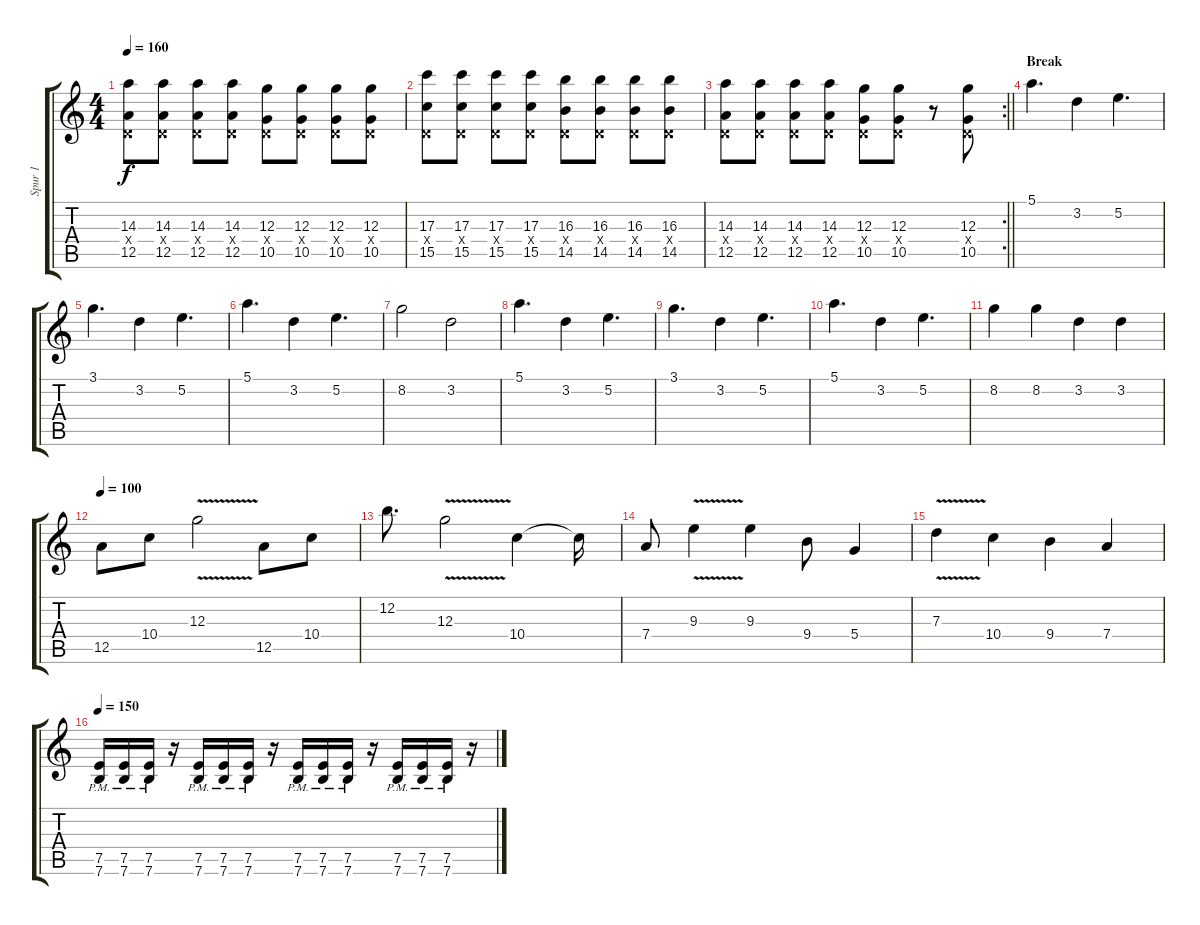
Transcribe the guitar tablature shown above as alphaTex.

\track ("Spur 1" "Spur 1") {instrument overdrivenguitar}
\staff {score tabs}
\tuning (E4 B3 G3 D3 A2 E2) {hide}
\ts (4 4)
\tempo 160
\clef g2
\ks c
(14.3 0.4{x} 12.5).8{dy f} (14.3 0.4{x} 12.5).8 (14.3 0.4{x} 12.5).8 (14.3 0.4{x} 12.5).8 (12.3 0.4{x} 10.5).8 (12.3 0.4{x} 10.5).8 (12.3 0.4{x} 10.5).8 (12.3 0.4{x} 10.5).8 |
(17.3 0.4{x} 15.5).8 (17.3 0.4{x} 15.5).8 (17.3 0.4{x} 15.5).8 (17.3 0.4{x} 15.5).8 (16.3 0.4{x} 14.5).8 (16.3 0.4{x} 14.5).8 (16.3 0.4{x} 14.5).8 (16.3 0.4{x} 14.5).8 |
\rc 2
\barLineRight lightlight
(14.3 0.4{x} 12.5).8 (14.3 0.4{x} 12.5).8 (14.3 0.4{x} 12.5).8 (14.3 0.4{x} 12.5).8 (12.3 0.4{x} 10.5).8 (12.3 0.4{x} 10.5).8 r.8 (12.3 0.4{x} 10.5).8 |
\section ("" "Break")
5.1.4{d} 3.2.4 5.2.4{d} |
3.1.4{d} 3.2.4 5.2.4{d} |
5.1.4{d} 3.2.4 5.2.4{d} |
8.2.2 3.2.2 |
5.1.4{d} 3.2.4 5.2.4{d} |
3.1.4{d} 3.2.4 5.2.4{d} |
5.1.4{d} 3.2.4 5.2.4{d} |
8.2.4 8.2.4 3.2.4 3.2.4 |
\tempo 100
12.5.8 10.4.8 12.3{v}.2 12.5.8 10.4.8 |
12.2.8{d} 12.3{v}.2 10.4.4 10.4{t}.16 |
7.4.8 9.3{v}.4 9.3.4 9.4.8 5.4.4 |
7.3{v}.4 10.4.4 9.4.4 7.4.4 |
\tempo 150
(7.5 7.6{pm}).16 (7.5 7.6{pm}).16 (7.5 7.6{pm}).16 r.16 (7.5 7.6{pm}).16 (7.5 7.6{pm}).16 (7.5 7.6{pm}).16 r.16 (7.5 7.6{pm}).16 (7.5 7.6{pm}).16 (7.5 7.6{pm}).16 r.16 (7.5 7.6{pm}).16 (7.5 7.6{pm}).16 (7.5 7.6{pm}).16 r.16
